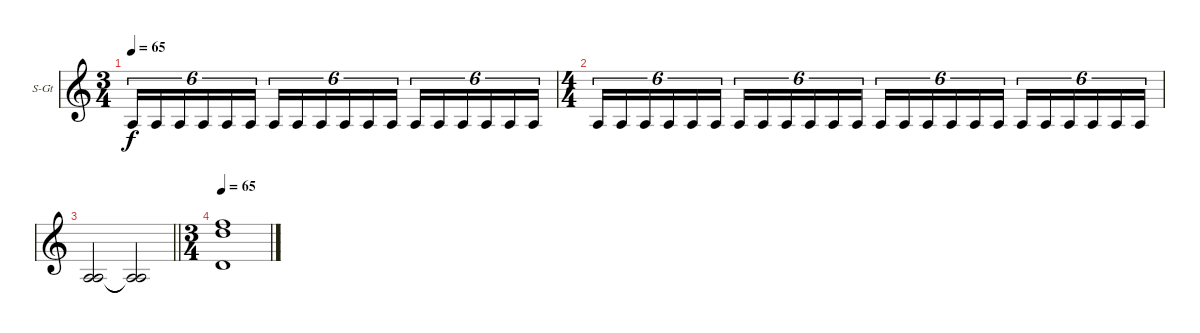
\bracketExtendMode groupsimilarinstruments
\firstSystemTrackNameOrientation horizontal
\otherSystemsTrackNameOrientation horizontal
\track ("JJ" "S-Gt") {instrument acousticgrandpiano}
\staff {score}
\tuning (E4 B3 G3 D3 A2 E2)
\displaytranspose 12
\ts (3 4)
\beaming (8 2 2 2)
\tempo 65
\clef g2
\ks c
0.5.16{tu (6 4) dy f} 5.6.16{tu (6 4)} 0.5.16{tu (6 4)} 5.6.16{tu (6 4)} 0.5.16{tu (6 4)} 5.6.16{tu (6 4)} 0.5.16{tu (6 4)} 5.6.16{tu (6 4)} 0.5.16{tu (6 4)} 5.6.16{tu (6 4)} 0.5.16{tu (6 4)} 5.6.16{tu (6 4)} 0.5.16{tu (6 4)} 5.6.16{tu (6 4)} 0.5.16{tu (6 4)} 5.6.16{tu (6 4)} 0.5.16{tu (6 4)} 5.6.16{tu (6 4)} |
\ts (4 4)
\beaming (8 2 2 2 2)
0.5.16{tu (6 4)} 5.6.16{tu (6 4)} 0.5.16{tu (6 4)} 5.6.16{tu (6 4)} 0.5.16{tu (6 4)} 5.6.16{tu (6 4)} 0.5.16{tu (6 4)} 5.6.16{tu (6 4)} 0.5.16{tu (6 4)} 5.6.16{tu (6 4)} 0.5.16{tu (6 4)} 5.6.16{tu (6 4)} 0.5.16{tu (6 4)} 5.6.16{tu (6 4)} 0.5.16{tu (6 4)} 5.6.16{tu (6 4)} 0.5.16{tu (6 4)} 5.6.16{tu (6 4)} 0.5.16{tu (6 4)} 5.6.16{tu (6 4)} 0.5.16{tu (6 4)} 5.6.16{tu (6 4)} 0.5.16{tu (6 4)} 5.6.16{tu (6 4)} |
\barLineRight lightlight
(0.5 5.6).2 (0.5{t} 5.6{t}).2 |
\ts (3 4)
\beaming (8 2 2 2)
\tempo 65
(6.2 7.3 5.5).1
